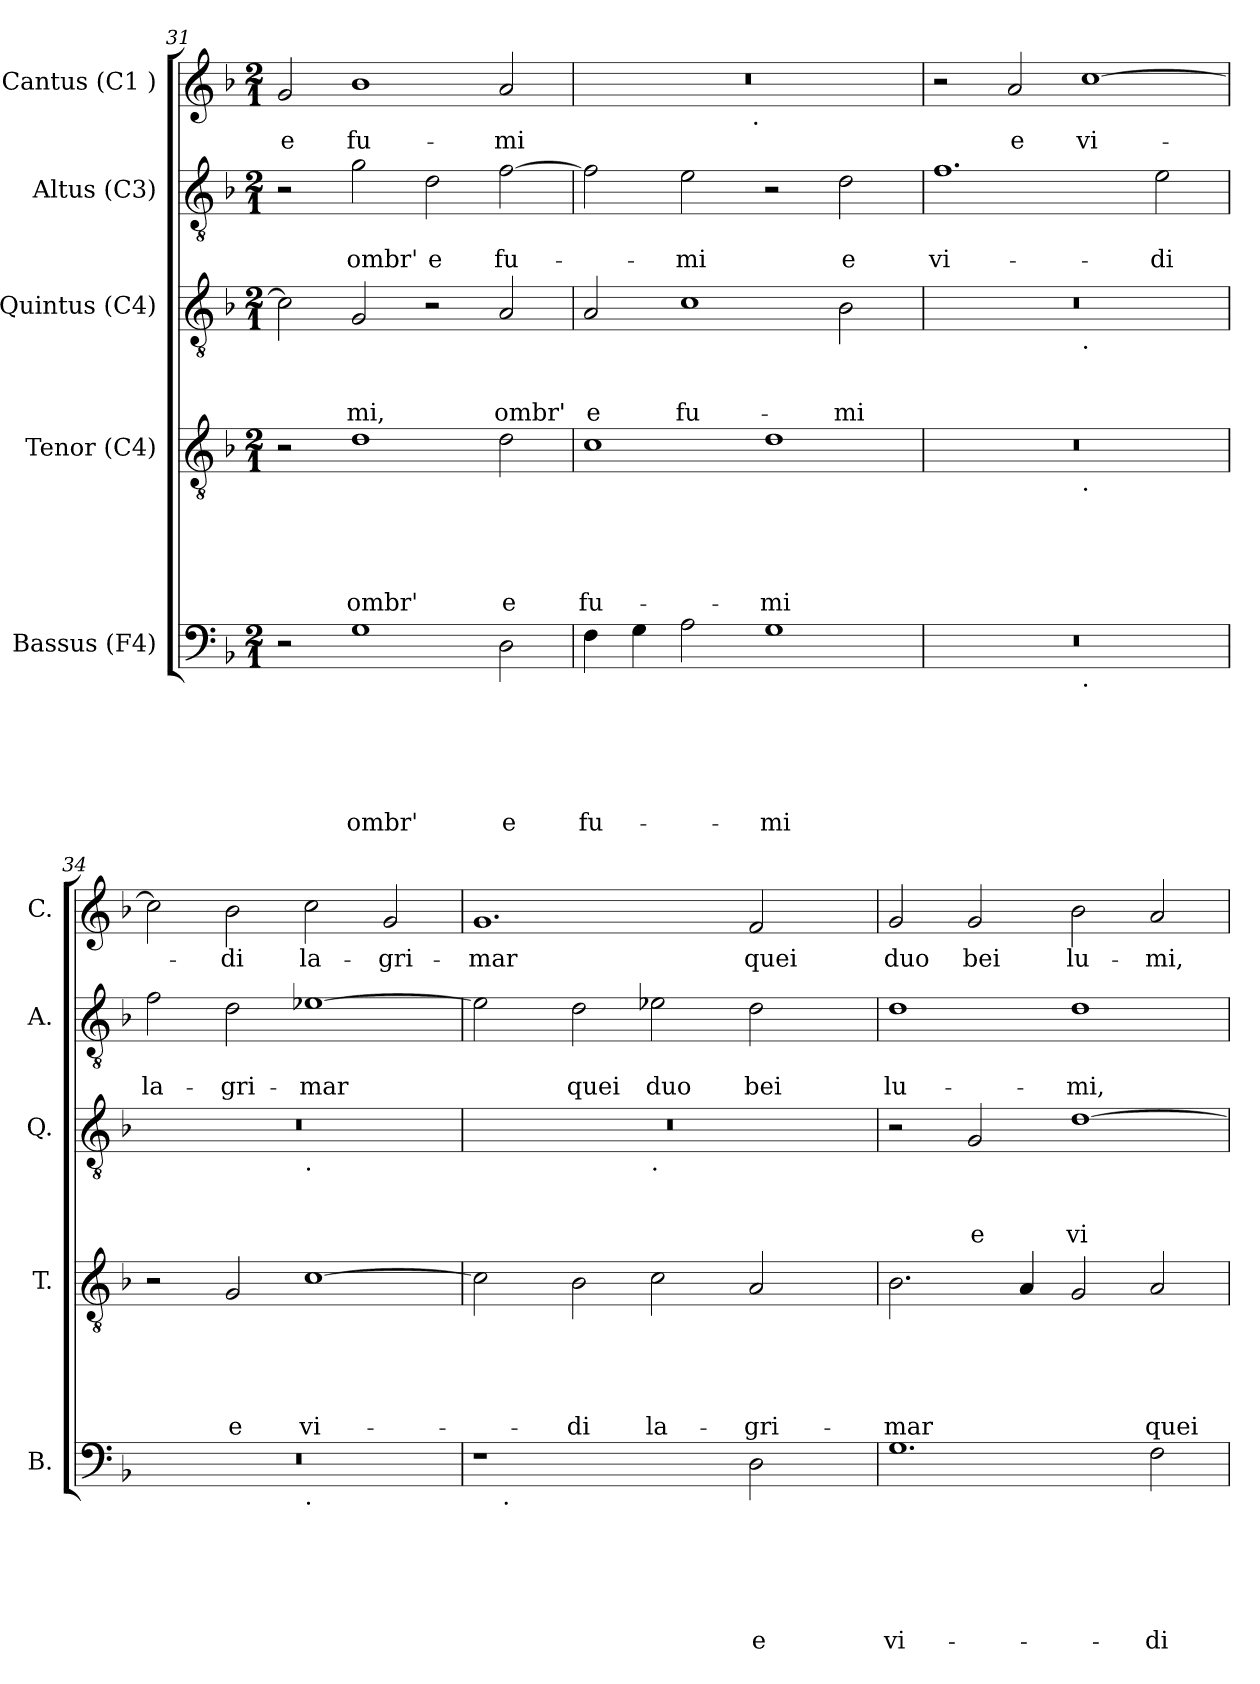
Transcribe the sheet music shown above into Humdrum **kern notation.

**kern	**text	**text	**text	**text	**text	**text	**kern	**text	**text	**text	**text	**text	**kern	**text	**text	**text	**kern	**text	**text	**kern	**text
*part5	*part5	*part5	*part5	*part5	*part5	*part5	*part4	*part4	*part4	*part4	*part4	*part4	*part3	*part3	*part3	*part3	*part2	*part2	*part2	*part1	*part1
*staff5	*staff5	*staff5	*staff5	*staff5	*staff5	*staff5	*staff4	*staff4	*staff4	*staff4	*staff4	*staff4	*staff3	*staff3	*staff3	*staff3	*staff2	*staff2	*staff2	*staff1	*staff1
*I"Bassus (F4)	*	*	*	*	*	*	*I"Tenor (C4)	*	*	*	*	*	*I"Quintus (C4)	*	*	*	*I"Altus (C3)	*	*	*I"Cantus (C1 )	*
*I'B.	*	*	*	*	*	*	*I'T.	*	*	*	*	*	*I'Q.	*	*	*	*I'A.	*	*	*I'C.	*
*clefF4	*	*	*	*	*	*	*clefGv2	*	*	*	*	*	*clefGv2	*	*	*	*clefGv2	*	*	*clefG2	*
*k[b-]	*	*	*	*	*	*	*k[b-]	*	*	*	*	*	*k[b-]	*	*	*	*k[b-]	*	*	*k[b-]	*
*F:	*	*	*	*	*	*	*F:	*	*	*	*	*	*F:	*	*	*	*F:	*	*	*F:	*
*M2/1	*	*	*	*	*	*	*M2/1	*	*	*	*	*	*M2/1	*	*	*	*M2/1	*	*	*M2/1	*
=31	=31	=31	=31	=31	=31	=31	=31	=31	=31	=31	=31	=31	=31	=31	=31	=31	=31	=31	=31	=31	=31
!	!	!	!	!	!	!	!	!	!	!	!	!	!	!	!	!	!	!	!	!	!LO:LY:b
2r	.	.	.	.	.	.	2r	.	.	.	.	.	2c\]	.	.	.	2r	.	.	2g/	e
!	!	!	!	!	!	!LO:LY:b	!	!	!	!	!	!LO:LY:b	!	!	!	!LO:LY:b	!	!	!LO:LY:b	!	!LO:LY:b
1G	.	.	.	.	.	ombr'	1d	.	.	.	.	ombr'	2G/	.	.	-mi,	2g\	.	ombr'	1b-	fu-
!	!	!	!	!	!	!	!	!	!	!	!	!	!	!	!	!	!	!	!LO:LY:b	!	!
.	.	.	.	.	.	.	.	.	.	.	.	.	2r	.	.	.	2d\	.	e	.	.
!	!	!	!	!	!	!LO:LY:b	!	!	!	!	!	!LO:LY:b	!	!	!	!LO:LY:b	!	!	!LO:LY:b	!	!LO:LY:b
2D\	.	.	.	.	.	e	2d\	.	.	.	.	e	2A/	.	.	ombr'	[>2f\	.	fu-	2a/	-mi
=32	=32	=32	=32	=32	=32	=32	=32	=32	=32	=32	=32	=32	=32	=32	=32	=32	=32	=32	=32	=32	=32
!	!	!	!	!	!	!LO:LY:b	!	!	!	!	!	!LO:LY:b	!	!	!	!LO:LY:b	!	!	!	!	!
*	*	*	*	*	*	*	*	*	*	*	*	*	*	*	*	*	*	*	*	*^	*
4F\	.	.	.	.	.	fu-	1c	.	.	.	.	fu-	2A/	.	.	e	2f\]	.	.	0r	2ryy	.
4G\	.	.	.	.	.	.	.	.	.	.	.	.	.	.	.	.	.	.	.	.	.	.
!	!	!	!	!	!	!	!	!	!	!	!	!	!	!	!	!LO:LY:b	!	!	!LO:LY:b	!	!	!
2A\	.	.	.	.	.	.	.	.	.	.	.	.	1c	.	.	fu-	2e\	.	-mi	.	4...ryy	.
!	!	!	!	!	!	!	!	!	!	!	!	!	!	!	!	!	!	!	!	!	!LO:TX:b:t=.	!
.	.	.	.	.	.	.	.	.	.	.	.	.	.	.	.	.	.	.	.	.	1ryy	.
!	!	!	!	!	!	!LO:LY:b	!	!	!	!	!	!LO:LY:b	!	!	!	!	!	!	!	!	!	!
1G	.	.	.	.	.	-mi	1d	.	.	.	.	-mi	.	.	.	.	2r	.	.	.	.	.
!	!	!	!	!	!	!	!	!	!	!	!	!	!	!	!	!LO:LY:b	!	!	!LO:LY:b	!	!	!
.	.	.	.	.	.	.	.	.	.	.	.	.	2B-\	.	.	-mi	2d\	.	e	.	.	.
.	.	.	.	.	.	.	.	.	.	.	.	.	.	.	.	.	.	.	.	.	32ryy	.
!!LO:PB:g=z
=33	=33	=33	=33	=33	=33	=33	=33	=33	=33	=33	=33	=33	=33	=33	=33	=33	=33	=33	=33	=33	=33	=33
!	!	!	!	!	!	!	!	!	!	!	!	!	!	!	!	!	!	!	!LO:LY:b	!	!	!
*^	*	*	*	*	*	*	*^	*	*	*	*	*	*^	*	*	*	*	*	*	*v	*v	*
0r	1ryy	.	.	.	.	.	.	0r	1ryy	.	.	.	.	.	0r	1ryy	.	.	.	1.f	.	vi-	2r	.
!	!	!	!	!	!	!	!	!	!	!	!	!	!	!	!	!	!	!	!	!	!	!	!	!LO:LY:b
.	.	.	.	.	.	.	.	.	.	.	.	.	.	.	.	.	.	.	.	.	.	.	2a/	e
!	!	!	!	!	!	!	!	!	!	!	!	!	!	!	!	!LO:TX:b:t=.	!	!	!	!	!	!	!	!
!	!	!	!	!	!	!	!	!	!LO:TX:b:t=.	!	!	!	!	!	!	!	!	!	!	!	!	!	!	!
!	!LO:TX:b:t=.	!	!	!	!	!	!	!	!	!	!	!	!	!	!	!	!	!	!	!	!	!	!	!
!	!	!	!	!	!	!	!	!	!	!	!	!	!	!	!	!	!	!	!	!	!	!	!	!LO:LY:b
.	1ryy	.	.	.	.	.	.	.	1ryy	.	.	.	.	.	.	1ryy	.	.	.	.	.	.	[>1cc	vi-
!	!	!	!	!	!	!	!	!	!	!	!	!	!	!	!	!	!	!	!	!	!	!LO:LY:b	!	!
.	.	.	.	.	.	.	.	.	.	.	.	.	.	.	.	.	.	.	.	2e\	.	-di	.	.
=34	=34	=34	=34	=34	=34	=34	=34	=34	=34	=34	=34	=34	=34	=34	=34	=34	=34	=34	=34	=34	=34	=34	=34	=34
!	!	!	!	!	!	!	!	!	!	!	!	!	!	!	!	!	!	!	!	!	!	!LO:LY:b	!	!
*	*	*	*	*	*	*	*	*v	*v	*	*	*	*	*	*	*	*	*	*	*	*	*	*	*
0r	1ryy	.	.	.	.	.	.	2r	.	.	.	.	.	0r	1ryy	.	.	.	2f\	.	la-	2cc\]	.
!	!	!	!	!	!	!	!	!	!	!	!	!	!LO:LY:b	!	!	!	!	!	!	!	!LO:LY:b	!	!LO:LY:b
.	.	.	.	.	.	.	.	2G/	.	.	.	.	e	.	.	.	.	.	2d\	.	-gri-	2b-\	-di
!	!	!	!	!	!	!	!	!	!	!	!	!	!	!	!LO:TX:b:t=.	!	!	!	!	!	!	!	!
!	!LO:TX:b:t=.	!	!	!	!	!	!	!	!	!	!	!	!	!	!	!	!	!	!	!	!	!	!
!	!	!	!	!	!	!	!	!	!	!	!	!	!LO:LY:b	!	!	!	!	!	!	!	!LO:LY:b	!	!LO:LY:b
.	1ryy	.	.	.	.	.	.	[>1c	.	.	.	.	vi-	.	1ryy	.	.	.	[>1e-X	.	-mar	2cc\	la-
!	!	!	!	!	!	!	!	!	!	!	!	!	!	!	!	!	!	!	!	!	!	!	!LO:LY:b
.	.	.	.	.	.	.	.	.	.	.	.	.	.	.	.	.	.	.	.	.	.	2g/	-gri-
=35	=35	=35	=35	=35	=35	=35	=35	=35	=35	=35	=35	=35	=35	=35	=35	=35	=35	=35	=35	=35	=35	=35	=35
!	!	!	!	!	!	!	!	!	!	!	!	!	!	!	!	!	!	!	!	!	!	!	!LO:LY:b
1r	16.ryy	.	.	.	.	.	.	2c\]	.	.	.	.	.	0r	1ryy	.	.	.	2e-\]	.	.	1.g	-mar
!	!LO:TX:b:t=.	!	!	!	!	!	!	!	!	!	!	!	!	!	!	!	!	!	!	!	!	!	!
.	1ryy	.	.	.	.	.	.	.	.	.	.	.	.	.	.	.	.	.	.	.	.	.	.
!	!	!	!	!	!	!	!	!	!	!	!	!	!LO:LY:b	!	!	!	!	!	!	!	!LO:LY:b	!	!
.	.	.	.	.	.	.	.	2B-\	.	.	.	.	-di	.	.	.	.	.	2d\	.	quei	.	.
!	!	!	!	!	!	!	!	!	!	!	!	!	!	!	!LO:TX:b:t=.	!	!	!	!	!	!	!	!
!	!	!	!	!	!	!	!	!	!	!	!	!	!LO:LY:b	!	!	!	!	!	!	!	!LO:LY:b	!	!
2ryy	.	.	.	.	.	.	.	2c\	.	.	.	.	la-	.	1ryy	.	.	.	2e-\	.	duo	.	.
.	2ryy	.	.	.	.	.	.	.	.	.	.	.	.	.	.	.	.	.	.	.	.	.	.
!	!	!	!	!	!	!	!LO:LY:b	!	!	!	!	!	!LO:LY:b	!	!	!	!	!	!	!	!LO:LY:b	!	!LO:LY:b
2D\	.	.	.	.	.	.	e	2A/	.	.	.	.	-gri-	.	.	.	.	.	2d\	.	bei	2f/	quei
.	4ryy	.	.	.	.	.	.	.	.	.	.	.	.	.	.	.	.	.	.	.	.	.	.
.	8ryy	.	.	.	.	.	.	.	.	.	.	.	.	.	.	.	.	.	.	.	.	.	.
.	32ryy	.	.	.	.	.	.	.	.	.	.	.	.	.	.	.	.	.	.	.	.	.	.
=36	=36	=36	=36	=36	=36	=36	=36	=36	=36	=36	=36	=36	=36	=36	=36	=36	=36	=36	=36	=36	=36	=36	=36
!	!	!	!	!	!	!	!LO:LY:b	!	!	!	!	!	!LO:LY:b	!	!	!	!	!	!	!	!LO:LY:b	!	!LO:LY:b
*v	*v	*	*	*	*	*	*	*	*	*	*	*	*	*v	*v	*	*	*	*	*	*	*	*
1.G	.	.	.	.	.	vi-	2.B-\	.	.	.	.	-mar	2r	.	.	.	1d	.	lu-	2g/	duo
!	!	!	!	!	!	!	!	!	!	!	!	!	!	!	!	!LO:LY:b	!	!	!	!	!LO:LY:b
.	.	.	.	.	.	.	.	.	.	.	.	.	2G/	.	.	e	.	.	.	2g/	bei
.	.	.	.	.	.	.	4A/	.	.	.	.	.	.	.	.	.	.	.	.	.	.
!	!	!	!	!	!	!	!	!	!	!	!	!	!	!	!	!LO:LY:b	!	!	!LO:LY:b	!	!LO:LY:b
.	.	.	.	.	.	.	2G/	.	.	.	.	.	[<1d	.	.	vi-	1d	.	-mi,	2b-\	lu-
!	!	!	!	!	!	!LO:LY:b	!	!	!	!	!	!LO:LY:b	!	!	!	!	!	!	!	!	!LO:LY:b
2F\	.	.	.	.	.	-di	2A/	.	.	.	.	quei	.	.	.	.	.	.	.	2a/	-mi,
=	=	=	=	=	=	=	=	=	=	=	=	=	=	=	=	=	=	=	=	=	=
*-	*-	*-	*-	*-	*-	*-	*-	*-	*-	*-	*-	*-	*-	*-	*-	*-	*-	*-	*-	*-	*-
